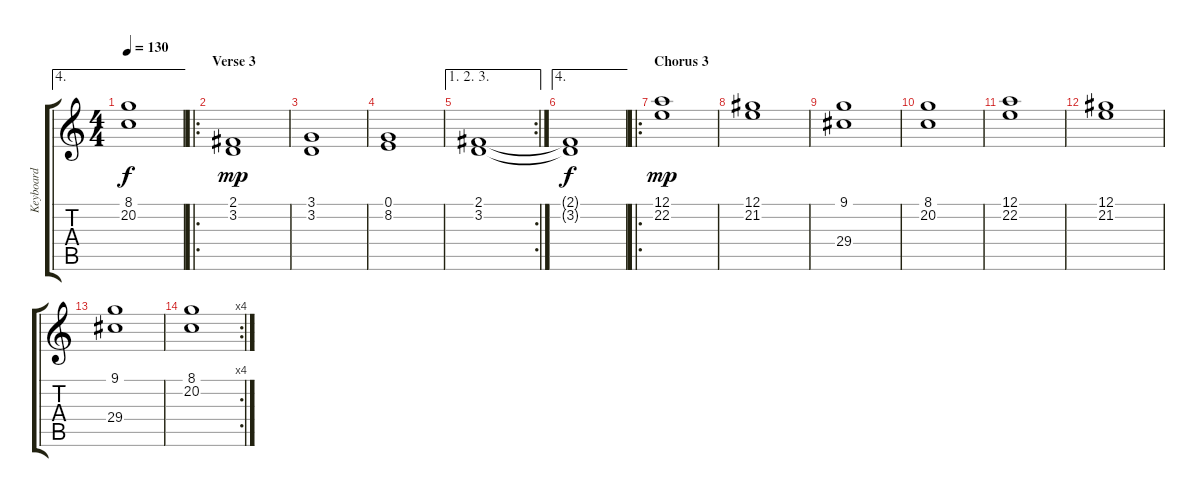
\track ("Keyboard" "Keyboard") {instrument pad7halo}
\staff {score tabs}
\tuning (E4 B3 G3 D3 A2 E2) {hide}
\ae 4
\ts (4 4)
\tempo 130
\clef g2
\ks c
(8.1{t} 20.2{t}).1{dy f} |
\ro
\section ("" "Verse 3")
(2.1 3.2).1{dy mp} |
(3.1 3.2).1 |
(0.1 8.2).1 |
\ae (1 2 3)
\rc 2
(2.1 3.2).1 |
\ae 4
(2.1{t} 3.2{t}).1{dy f} |
\ro
\section ("" "Chorus 3")
(12.1 22.2).1{dy mp} |
(12.1 21.2).1 |
(9.1 29.4).1 |
(8.1 20.2).1 |
(12.1 22.2).1 |
(12.1 21.2).1 |
(9.1 29.4).1 |
\rc 4
(8.1 20.2).1
